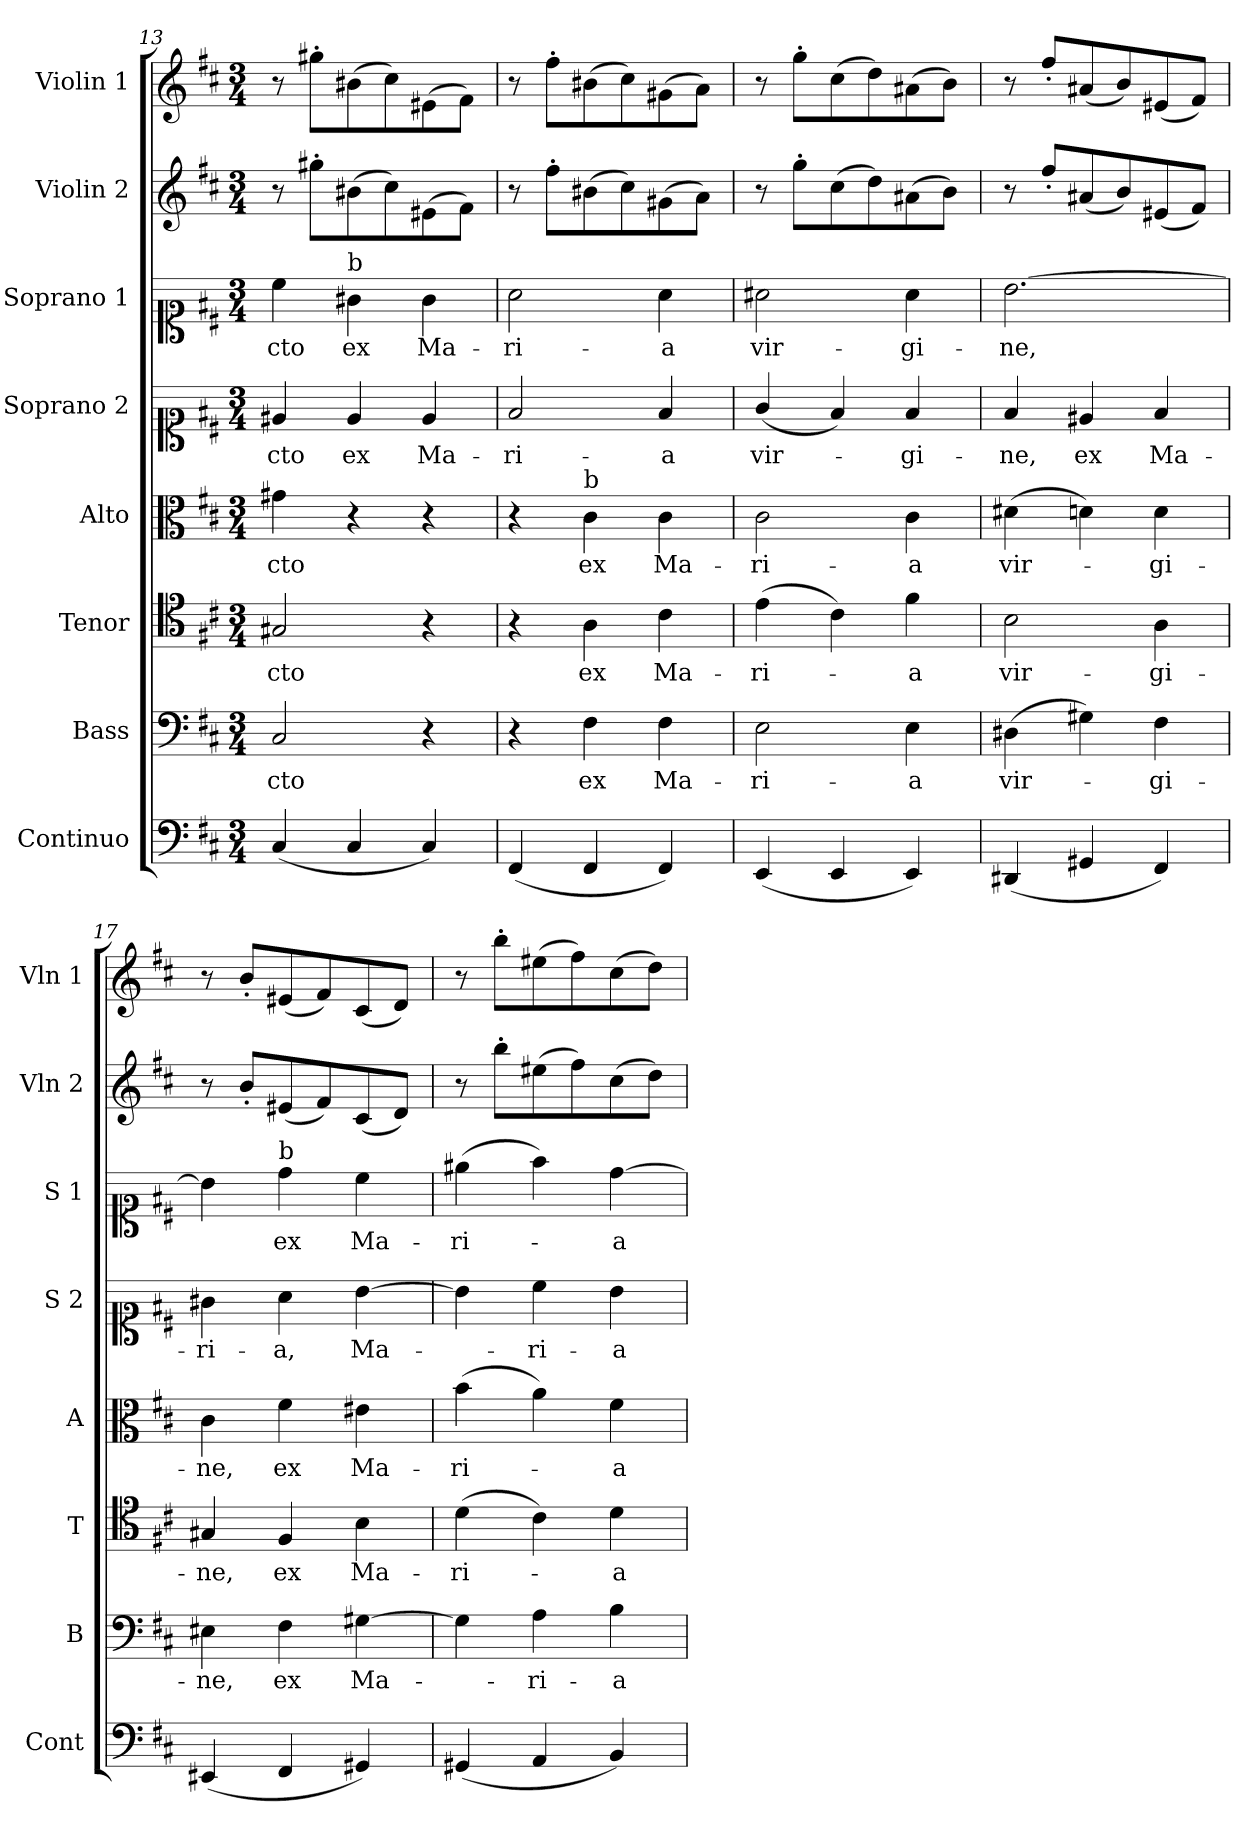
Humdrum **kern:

**kern	**kern	**text	**kern	**text	**kern	**text	**kern	**text	**kern	**text	**kern	**kern
*part8	*part7	*part7	*part6	*part6	*part5	*part5	*part4	*part4	*part3	*part3	*part2	*part1
*staff8	*staff7	*staff7	*staff6	*staff6	*staff5	*staff5	*staff4	*staff4	*staff3	*staff3	*staff2	*staff1
*I"Continuo	*I"Bass	*	*I"Tenor	*	*I"Alto	*	*I"Soprano 2	*	*I"Soprano 1	*	*I"Violin 2	*I"Violin 1
*I'Cont	*I'B	*	*I'T	*	*I'A	*	*I'S 2	*	*I'S 1	*	*I'Vln 2	*I'Vln 1
*clefF4	*clefF4	*	*clefC4	*	*clefC3	*	*clefC1	*	*clefC1	*	*clefG2	*clefG2
*k[f#c#]	*k[f#c#]	*	*k[f#c#]	*	*k[f#c#]	*	*k[f#c#]	*	*k[f#c#]	*	*k[f#c#]	*k[f#c#]
*M3/4	*M3/4	*	*M3/4	*	*M3/4	*	*M3/4	*	*M3/4	*	*M3/4	*M3/4
=13	=13	=13	=13	=13	=13	=13	=13	=13	=13	=13	=13	=13
!	!	!LO:LY:b	!	!LO:LY:b	!	!LO:LY:b	!	!LO:LY:b	!	!LO:LY:b	!	!
(4C#/	2C#/	-cto	2G#X/	-cto	4g#X\	-cto	4e#X/	-cto	4cc#\	-cto	8r	8r
.	.	.	.	.	.	.	.	.	.	.	8gg#X'\L	8gg#X'\L
!	!	!	!	!	!	!	!	!	!LO:TX:a:t=b	!	!	!
!	!	!	!	!	!	!	!	!LO:LY:b	!	!LO:LY:b	!	!
4C#/	.	.	.	.	4r	.	4e#/	ex	4g#X\	ex	(8b#X\	(8b#X\
.	.	.	.	.	.	.	.	.	.	.	8cc#\)	8cc#\)
!	!	!	!	!	!	!	!	!LO:LY:b	!	!LO:LY:b	!	!
4C#/)	4r	.	4r	.	4r	.	4e#/	Ma-	4g#\	Ma-	(8e#X\	(8e#X\
.	.	.	.	.	.	.	.	.	.	.	8f#\J)	8f#\J)
=14	=14	=14	=14	=14	=14	=14	=14	=14	=14	=14	=14	=14
!	!	!	!	!	!	!	!	!LO:LY:b	!	!LO:LY:b	!	!
(4FF#/	4r	.	4r	.	4r	.	2f#/	-ri-	2a\	-ri-	8r	8r
.	.	.	.	.	.	.	.	.	.	.	8ff#'\L	8ff#'\L
!	!	!	!	!	!LO:TX:a:t=b	!	!	!	!	!	!	!
!	!	!LO:LY:b	!	!LO:LY:b	!	!LO:LY:b	!	!	!	!	!	!
4FF#/	4F#\	ex	4A\	ex	4c#\	ex	.	.	.	.	(8b#X\	(8b#X\
.	.	.	.	.	.	.	.	.	.	.	8cc#\)	8cc#\)
!	!	!LO:LY:b	!	!LO:LY:b	!	!LO:LY:b	!	!LO:LY:b	!	!LO:LY:b	!	!
4FF#/)	4F#\	Ma-	4c#\	Ma-	4c#\	Ma-	4f#/	-a	4a\	-a	(8g#X\	(8g#X\
.	.	.	.	.	.	.	.	.	.	.	8a\J)	8a\J)
=15	=15	=15	=15	=15	=15	=15	=15	=15	=15	=15	=15	=15
!	!	!LO:LY:b	!	!LO:LY:b	!	!LO:LY:b	!	!LO:LY:b	!	!LO:LY:b	!	!
(4EE/	2E\	-ri-	(4e\	-ri-	2c#\	-ri-	(4g/	vir-	2a#X\	vir-	8r	8r
.	.	.	.	.	.	.	.	.	.	.	8gg'\L	8gg'\L
4EE/	.	.	4c#\)	.	.	.	4f#/)	.	.	.	(8cc#\	(8cc#\
.	.	.	.	.	.	.	.	.	.	.	8dd\)	8dd\)
!	!	!LO:LY:b	!	!LO:LY:b	!	!LO:LY:b	!	!LO:LY:b	!	!LO:LY:b	!	!
4EE/)	4E\	-a	4f#\	-a	4c#\	-a	4f#/	-gi-	4a#\	-gi-	(8a#X\	(8a#X\
.	.	.	.	.	.	.	.	.	.	.	8b\J)	8b\J)
!!LO:LB:g=z
=16	=16	=16	=16	=16	=16	=16	=16	=16	=16	=16	=16	=16
!	!	!LO:LY:b	!	!LO:LY:b	!	!LO:LY:b	!	!LO:LY:b	!	!LO:LY:b	!	!
(4DD#X/	(4D#X\	vir-	2B\	vir-	(4d#X\	vir-	4f#/	-ne,	[2.b\	-ne,	8r	8r
.	.	.	.	.	.	.	.	.	.	.	8ff#'/L	8ff#'/L
!	!	!	!	!	!	!	!	!LO:LY:b	!	!	!	!
4GG#X/	4G#X\)	.	.	.	4dn\)	.	4e#X/	ex	.	.	(8a#X/	(8a#X/
.	.	.	.	.	.	.	.	.	.	.	8b/)	8b/)
!	!	!LO:LY:b	!	!LO:LY:b	!	!LO:LY:b	!	!LO:LY:b	!	!	!	!
4FF#/)	4F#\	-gi-	4A\	-gi-	4d\	-gi-	4f#/	Ma-	.	.	(8e#X/	(8e#X/
.	.	.	.	.	.	.	.	.	.	.	8f#/J)	8f#/J)
=17	=17	=17	=17	=17	=17	=17	=17	=17	=17	=17	=17	=17
!	!	!LO:LY:b	!	!LO:LY:b	!	!LO:LY:b	!	!LO:LY:b	!	!	!	!
(4EE#X/	4E#X\	-ne,	4G#X/	-ne,	4c#\	-ne,	4g#X\	-ri-	4b\]	.	8r	8r
.	.	.	.	.	.	.	.	.	.	.	8b'/L	8b'/L
!	!	!	!	!	!	!	!	!	!LO:TX:a:t=b	!	!	!
!	!	!LO:LY:b	!	!LO:LY:b	!	!LO:LY:b	!	!LO:LY:b	!	!LO:LY:b	!	!
4FF#/	4F#\	ex	4F#/	ex	4f#\	ex	4a\	-a,	4dd\	ex	(8e#X/	(8e#X/
.	.	.	.	.	.	.	.	.	.	.	8f#/)	8f#/)
!	!	!LO:LY:b	!	!LO:LY:b	!	!LO:LY:b	!	!LO:LY:b	!	!LO:LY:b	!	!
4GG#X/)	[4G#X\	Ma-	4B\	Ma-	4e#X\	Ma-	[4b\	Ma-	4cc#\	Ma-	(8c#/	(8c#/
.	.	.	.	.	.	.	.	.	.	.	8d/J)	8d/J)
=18	=18	=18	=18	=18	=18	=18	=18	=18	=18	=18	=18	=18
!	!	!	!	!LO:LY:b	!	!LO:LY:b	!	!	!	!LO:LY:b	!	!
(4GG#X/	4G#\]	.	(4d\	-ri-	(4b\	-ri-	4b\]	.	(4ee#X\	-ri-	8r	8r
.	.	.	.	.	.	.	.	.	.	.	8bb'\L	8bb'\L
!	!	!LO:LY:b	!	!	!	!	!	!LO:LY:b	!	!	!	!
4AA/	4A\	-ri-	4c#\)	.	4a\)	.	4cc#\	-ri-	4ff#\)	.	(8ee#X\	(8ee#X\
.	.	.	.	.	.	.	.	.	.	.	8ff#\)	8ff#\)
!	!	!LO:LY:b	!	!LO:LY:b	!	!LO:LY:b	!	!LO:LY:b	!	!LO:LY:b	!	!
4BB/)	4B\	-a	4d\	-a	4f#\	-a	4b\	-a	[4dd\	-a	(8cc#\	(8cc#\
.	.	.	.	.	.	.	.	.	.	.	8dd\J)	8dd\J)
=	=	=	=	=	=	=	=	=	=	=	=	=
*-	*-	*-	*-	*-	*-	*-	*-	*-	*-	*-	*-	*-
